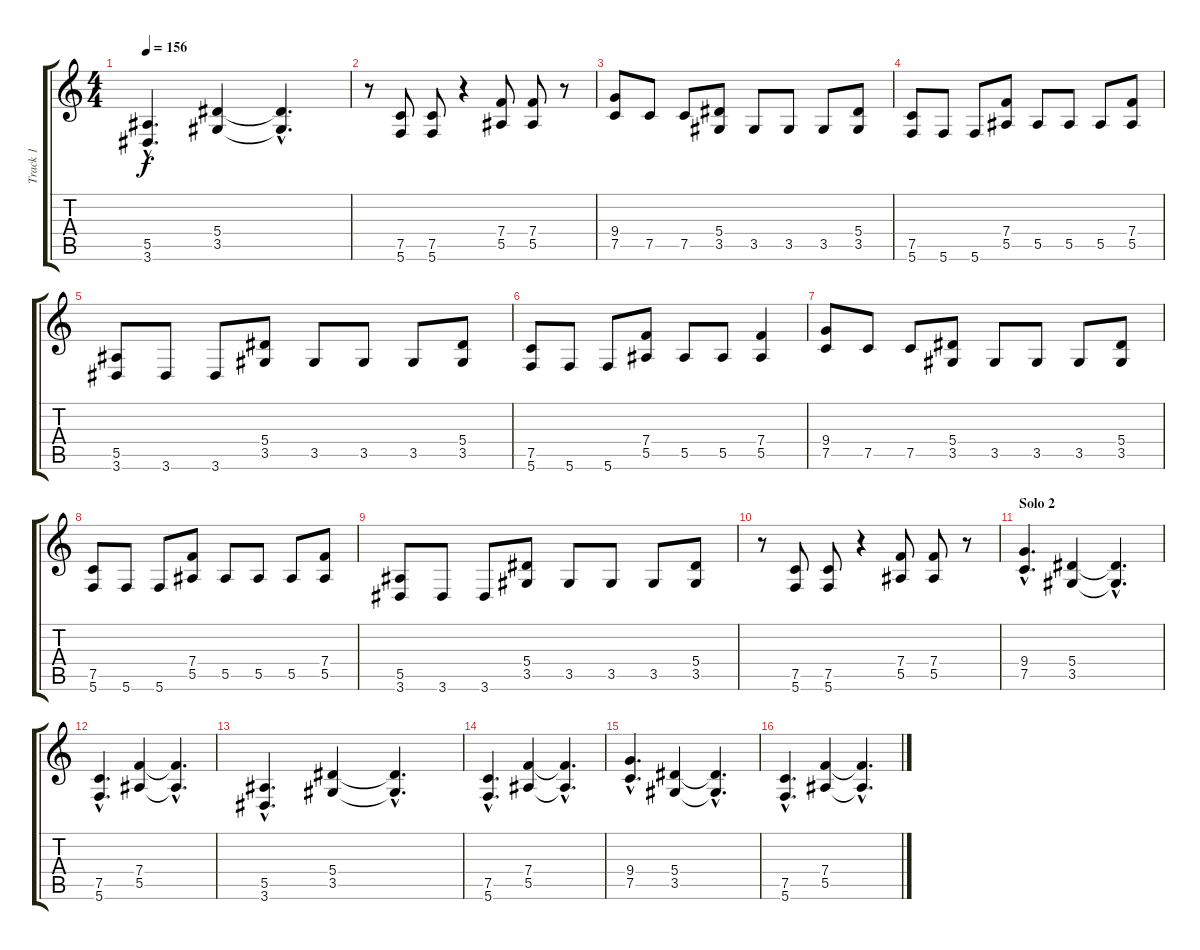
\track ("Track 1" "Track 1") {instrument distortionguitar}
\staff {score tabs}
\tuning (C4 G3 Eb3 Bb2 F2 C2) {hide}
\ts (4 4)
\tempo 156
\clef g2
\ks c
(5.5{hac} 3.6{hac}).4{d dy f} (5.4 3.5).4 (5.4{hac t} 3.5{hac t}).4{d} |
r.8 (7.5 5.6).8 (7.5 5.6).8 r.4 (7.4 5.5).8 (7.4 5.5).8 r.8 |
(9.4 7.5).8 7.5.8 7.5.8 (5.4 3.5).8 3.5.8 3.5.8 3.5.8 (5.4 3.5).8 |
(7.5 5.6).8 5.6.8 5.6.8 (7.4 5.5).8 5.5.8 5.5.8 5.5.8 (7.4 5.5).8 |
(5.5 3.6).8 3.6.8 3.6.8 (5.4 3.5).8 3.5.8 3.5.8 3.5.8 (5.4 3.5).8 |
(7.5 5.6).8 5.6.8 5.6.8 (7.4 5.5).8 5.5.8 5.5.8 (7.4 5.5).4 |
(9.4 7.5).8 7.5.8 7.5.8 (5.4 3.5).8 3.5.8 3.5.8 3.5.8 (5.4 3.5).8 |
(7.5 5.6).8 5.6.8 5.6.8 (7.4 5.5).8 5.5.8 5.5.8 5.5.8 (7.4 5.5).8 |
(5.5 3.6).8 3.6.8 3.6.8 (5.4 3.5).8 3.5.8 3.5.8 3.5.8 (5.4 3.5).8 |
r.8 (7.5 5.6).8 (7.5 5.6).8 r.4 (7.4 5.5).8 (7.4 5.5).8 r.8 |
\section ("" "Solo 2")
(9.4{hac} 7.5{hac}).4{d} (5.4 3.5).4 (5.4{hac t} 3.5{hac t}).4{d} |
(7.5{hac} 5.6{hac}).4{d} (7.4 5.5).4 (7.4{hac t} 5.5{hac t}).4{d} |
(5.5{hac} 3.6{hac}).4{d} (5.4 3.5).4 (5.4{hac t} 3.5{hac t}).4{d} |
(7.5{hac} 5.6{hac}).4{d} (7.4 5.5).4 (7.4{hac t} 5.5{hac t}).4{d} |
(9.4{hac} 7.5{hac}).4{d} (5.4 3.5).4 (5.4{hac t} 3.5{hac t}).4{d} |
(7.5{hac} 5.6{hac}).4{d} (7.4 5.5).4 (7.4{hac t} 5.5{hac t}).4{d}
